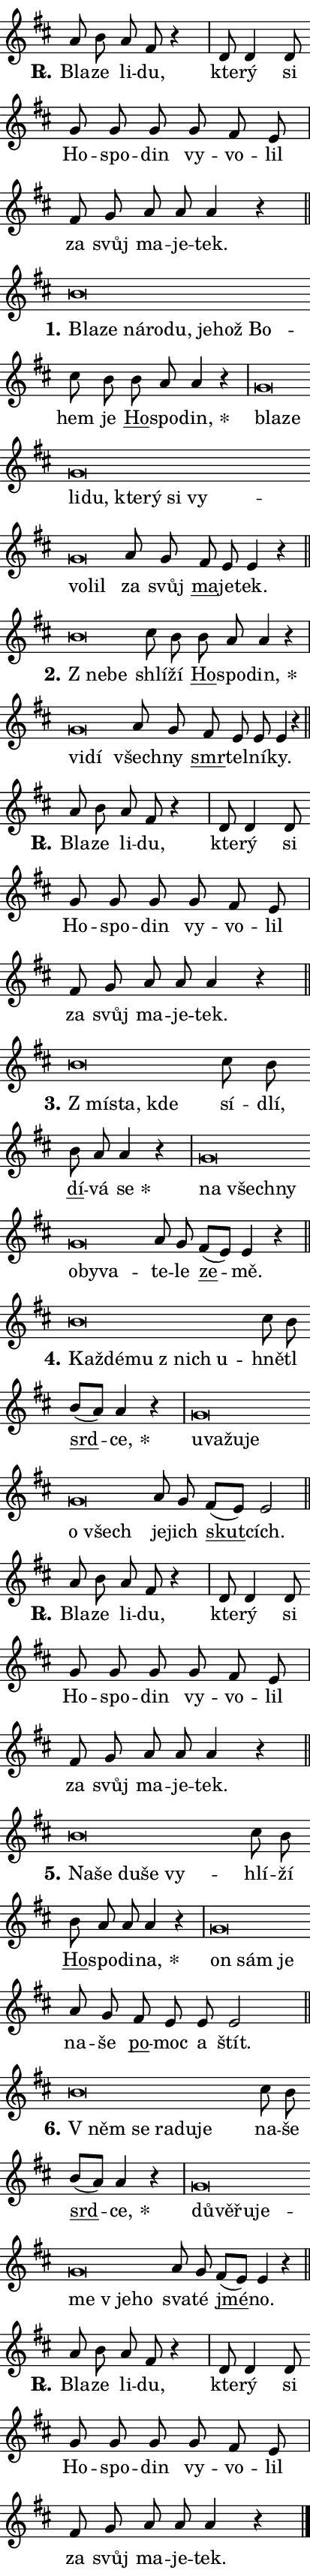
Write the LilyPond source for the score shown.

\version "2.24.0"
\header { tagline = "" }
\paper {
  indent = 0\cm
  top-margin = 0\cm
  right-margin = 0\cm
  bottom-margin = 0\cm
  left-margin = 0\cm
  paper-width = 7\cm
  page-breaking = #ly:one-page-breaking
  system-system-spacing.basic-distance = #11
  score-system-spacing.basic-distance = #11
  ragged-last = ##f
}


%% Author: Thomas Morley
%% https://lists.gnu.org/archive/html/lilypond-user/2020-05/msg00002.html
#(define (line-position grob)
"Returns position of @var[grob} in current system:
   @code{'start}, if at first time-step
   @code{'end}, if at last time-step
   @code{'middle} otherwise
"
  (let* ((col (ly:item-get-column grob))
         (ln (ly:grob-object col 'left-neighbor))
         (rn (ly:grob-object col 'right-neighbor))
         (col-to-check-left (if (ly:grob? ln) ln col))
         (col-to-check-right (if (ly:grob? rn) rn col))
         (break-dir-left
           (and
             (ly:grob-property col-to-check-left 'non-musical #f)
             (ly:item-break-dir col-to-check-left)))
         (break-dir-right
           (and
             (ly:grob-property col-to-check-right 'non-musical #f)
             (ly:item-break-dir col-to-check-right))))
        (cond ((eqv? 1 break-dir-left) 'start)
              ((eqv? -1 break-dir-right) 'end)
              (else 'middle))))

#(define (tranparent-at-line-position vctor)
  (lambda (grob)
  "Relying on @code{line-position} select the relevant enry from @var{vctor}.
Used to determine transparency,"
    (case (line-position grob)
      ((end) (not (vector-ref vctor 0)))
      ((middle) (not (vector-ref vctor 1)))
      ((start) (not (vector-ref vctor 2))))))

noteHeadBreakVisibility =
#(define-music-function (break-visibility)(vector?)
"Makes @code{NoteHead}s transparent relying on @var{break-visibility}"
#{
  \override NoteHead.transparent =
    #(tranparent-at-line-position break-visibility)
#})

#(define delete-ledgers-for-transparent-note-heads
  (lambda (grob)
    "Reads whether a @code{NoteHead} is transparent.
If so this @code{NoteHead} is removed from @code{'note-heads} from
@var{grob}, which is supposed to be @code{LedgerLineSpanner}.
As a result ledgers are not printed for this @code{NoteHead}"
    (let* ((nhds-array (ly:grob-object grob 'note-heads))
           (nhds-list
             (if (ly:grob-array? nhds-array)
                 (ly:grob-array->list nhds-array)
                 '()))
           ;; Relies on the transparent-property being done before
           ;; Staff.LedgerLineSpanner.after-line-breaking is executed.
           ;; This is fragile ...
           (to-keep
             (remove
               (lambda (nhd)
                 (ly:grob-property nhd 'transparent #f))
               nhds-list)))
      ;; TODO find a better method to iterate over grob-arrays, similiar
      ;; to filter/remove etc for lists
      ;; For now rebuilt from scratch
      (set! (ly:grob-object grob 'note-heads)  '())
      (for-each
        (lambda (nhd)
          (ly:pointer-group-interface::add-grob grob 'note-heads nhd))
        to-keep))))

hideNotes = {
  \noteHeadBreakVisibility #begin-of-line-visible
}
unHideNotes = {
  \noteHeadBreakVisibility #all-visible
}

% work-around for resetting accidentals
% https://lilypond.org/doc/v2.23/Documentation/notation/displaying-rhythms#unmetered-music
cadenzaMeasure = {
  \cadenzaOff
  \partial 1024 s1024
  \cadenzaOn
}

#(define-markup-command (accent layout props text) (markup?)
  "Underline accented syllable"
  (interpret-markup layout props
    #{\markup \override #'(offset . 4.3) \underline { #text }#}))

responsum = \markup \concat {
  "R" \hspace #-1.05 \path #0.1 #'((moveto 0 0.07) (lineto 0.9 0.8)) \hspace #0.05 "."
}

\layout {
    \context {
        \Staff
        \remove "Time_signature_engraver"
        \override LedgerLineSpanner.after-line-breaking = #delete-ledgers-for-transparent-note-heads
    }
    \context {
        \Voice {
            \override NoteHead.output-attributes = #'((class . "notehead"))
            \override Hairpin.height = #0.55
        }
    }
    \context {
        \Lyrics {
            \override StanzaNumber.output-attributes = #'((class . "stanzanumber"))
            \override LyricSpace.minimum-distance = #0.9
            \override LyricText.font-name = #"TeX Gyre Schola"
            \override LyricText.font-size = 1
            \override StanzaNumber.font-name = #"TeX Gyre Schola Bold"
            \override StanzaNumber.font-size = 1
        }
    }
}

% magnetic-lyrics.ily
%
%   written by
%     Jean Abou Samra <jean@abou-samra.fr>
%     Werner Lemberg <wl@gnu.org>
%
%   adapted by
%     Jiri Hon <jiri.hon@gmail.com>
%
% Version 2022-Apr-15

% https://www.mail-archive.com/lilypond-user@gnu.org/msg149350.html

#(define (Left_hyphen_pointer_engraver context)
   "Collect syllable-hyphen-syllable occurrences in lyrics and store
them in properties.  This engraver only looks to the left.  For
example, if the lyrics input is @code{foo -- bar}, it does the
following.

@itemize @bullet
@item
Set the @code{text} property of the @code{LyricHyphen} grob between
@q{foo} and @q{bar} to @code{foo}.

@item
Set the @code{left-hyphen} property of the @code{LyricText} grob with
text @q{foo} to the @code{LyricHyphen} grob between @q{foo} and
@q{bar}.
@end itemize

Use this auxiliary engraver in combination with the
@code{lyric-@/text::@/apply-@/magnetic-@/offset!} hook."
   (let ((hyphen #f)
         (text #f))
     (make-engraver
      (acknowledgers
       ((lyric-syllable-interface engraver grob source-engraver)
        (set! text grob)))
      (end-acknowledgers
       ((lyric-hyphen-interface engraver grob source-engraver)
        ;(when (not (grob::has-interface grob 'lyric-space-interface))
          (set! hyphen grob)));)
      ((stop-translation-timestep engraver)
       (when (and text hyphen)
         (ly:grob-set-object! text 'left-hyphen hyphen))
       (set! text #f)
       (set! hyphen #f)))))

#(define (lyric-text::apply-magnetic-offset! grob)
   "If the space between two syllables is less than the value in
property @code{LyricText@/.details@/.squash-threshold}, move the right
syllable to the left so that it gets concatenated with the left
syllable.

Use this function as a hook for
@code{LyricText@/.after-@/line-@/breaking} if the
@code{Left_@/hyphen_@/pointer_@/engraver} is active."
   (let ((hyphen (ly:grob-object grob 'left-hyphen #f)))
     (when hyphen
       (let ((left-text (ly:spanner-bound hyphen LEFT)))
         (when (grob::has-interface left-text 'lyric-syllable-interface)
           (let* ((common (ly:grob-common-refpoint grob left-text X))
                  (this-x-ext (ly:grob-extent grob common X))
                  (left-x-ext
                   (begin
                     ;; Trigger magnetism for left-text.
                     (ly:grob-property left-text 'after-line-breaking)
                     (ly:grob-extent left-text common X)))
                  ;; `delta` is the gap width between two syllables.
                  (delta (- (interval-start this-x-ext)
                            (interval-end left-x-ext)))
                  (details (ly:grob-property grob 'details))
                  (threshold (assoc-get 'squash-threshold details 0.2)))
             (when (< delta threshold)
               (let* (;; We have to manipulate the input text so that
                      ;; ligatures crossing syllable boundaries are not
                      ;; disabled.  For languages based on the Latin
                      ;; script this is essentially a beautification.
                      ;; However, for non-Western scripts it can be a
                      ;; necessity.
                      (lt (ly:grob-property left-text 'text))
                      (rt (ly:grob-property grob 'text))
                      (is-space (grob::has-interface hyphen 'lyric-space-interface))
                      (space (if is-space " " ""))
                      (space-markup (grob-interpret-markup grob " "))
                      (space-size (interval-length (ly:stencil-extent space-markup X)))
                      (extra-delta (if is-space space-size 0))
                      ;; Append new syllable.
                      (ltrt-space (if (and (string? lt) (string? rt))
                                (string-append lt space rt)
                                (make-concat-markup (list lt space rt))))
                      ;; Right-align `ltrt` to the right side.
                      (ltrt-space-markup (grob-interpret-markup
                               grob
                               (make-translate-markup
                                (cons (interval-length this-x-ext) 0)
                                (make-right-align-markup ltrt-space)))))
                 (begin
                   ;; Don't print `left-text`.
                   (ly:grob-set-property! left-text 'stencil #f)
                   ;; Set text and stencil (which holds all collected
                   ;; syllables so far) and shift it to the left.
                   (ly:grob-set-property! grob 'text ltrt-space)
                   (ly:grob-set-property! grob 'stencil ltrt-space-markup)
                   (ly:grob-translate-axis! grob (- (- delta extra-delta)) X))))))))))


#(define (lyric-hyphen::displace-bounds-first grob)
   ;; Make very sure this callback isn't triggered too early.
   (let ((left (ly:spanner-bound grob LEFT))
         (right (ly:spanner-bound grob RIGHT)))
     (ly:grob-property left 'after-line-breaking)
     (ly:grob-property right 'after-line-breaking)
     (ly:lyric-hyphen::print grob)))

squashThreshold = #0.4

\layout {
  \context {
    \Lyrics
    \consists #Left_hyphen_pointer_engraver
    \override LyricText.after-line-breaking =
      #lyric-text::apply-magnetic-offset!
    \override LyricHyphen.stencil = #lyric-hyphen::displace-bounds-first
    \override LyricText.details.squash-threshold = \squashThreshold
    \override LyricHyphen.minimum-distance = 0
    \override LyricHyphen.minimum-length = \squashThreshold
  }
}

squash = \override LyricText.details.squash-threshold = 9999
unSquash = \override LyricText.details.squash-threshold = \squashThreshold

left = \override LyricText.self-alignment-X = #LEFT
unLeft = \revert LyricText.self-alignment-X

starOffset = #(lambda (grob) 
                (let ((x_offset (ly:self-alignment-interface::aligned-on-x-parent grob)))
                  (if (= x_offset 0) 0 (+ x_offset 1.2))))

star = #(define-music-function (syllable)(string?)
"Append star separator at the end of a syllable"
#{
  \once \override LyricText.X-offset = #starOffset
  \lyricmode { \markup {
    #syllable
    \override #'((font-name . "TeX Gyre Schola Bold")) \hspace #0.2 \lower #0.65 \larger "*"
  } }
#})

starAccent = #(define-music-function (syllable)(string?)
"Append star separator at the end of a syllable and make accent"
#{
  \once \override LyricText.X-offset = #starOffset
  \lyricmode { \markup {
    \accent #syllable
    \override #'((font-name . "TeX Gyre Schola Bold")) \hspace #0.2 \lower #0.65 \larger "*"
  } }
#})

breath = #(define-music-function (syllable)(string?)
"Append breathing indicator at the end of a syllable"
#{
  \lyricmode { \markup { #syllable "+" } }
#})

optionalBreath = #(define-music-function (syllable)(string?)
"Append optional breathing indicator at the end of a syllable"
#{
  \lyricmode { \markup { #syllable "(+)" } }
#})


\score {
    <<
        \new Voice = "melody" { \cadenzaOn \key d \major \relative { a'8 b a fis r4 \cadenzaMeasure \bar "|" d8 d4 d8 \bar "" g g g \bar "" g fis e \cadenzaMeasure \bar "|" fis g a a a4 r \cadenzaMeasure \bar "||" \break } }
        \new Lyrics \lyricsto "melody" { \lyricmode { \set stanza = \responsum
Bla -- ze li -- du, kte -- rý si Ho -- spo -- din vy -- vo -- lil za svůj ma -- je -- tek. } }
    >>
    \layout {}
}

\score {
    <<
        \new Voice = "melody" { \cadenzaOn \key d \major \relative { b'\breve*1/16 \hideNotes \breve*1/16 \bar "" \breve*1/16 \bar "" \breve*1/16 \bar "" \breve*1/16 \bar "" \breve*1/16 \bar "" \breve*1/16 \breve*1/16 \bar "" \unHideNotes cis8 b \bar "" b a a4 r \cadenzaMeasure \bar "|" g\breve*1/16 \hideNotes \breve*1/16 \bar "" \breve*1/16 \bar "" \breve*1/16 \bar "" \breve*1/16 \bar "" \breve*1/16 \bar "" \breve*1/16 \bar "" \breve*1/16 \bar "" \breve*1/16 \breve*1/16 \bar "" \unHideNotes a8 g \bar "" fis e e4 r \cadenzaMeasure \bar "||" \break } }
        \new Lyrics \lyricsto "melody" { \lyricmode { \set stanza = "1."
\left Bla -- \squash ze ná -- ro -- du, je -- hož Bo -- \unLeft \unSquash hem je \markup \accent Ho -- spo -- \star din, \left bla -- \squash ze li -- du, kte -- rý si vy -- vo -- lil \unLeft \unSquash za svůj \markup \accent ma -- je -- tek. } }
    >>
    \layout {}
}

\score {
    <<
        \new Voice = "melody" { \cadenzaOn \key d \major \relative { b'\breve*1/16 \hideNotes \breve*1/16 \bar "" \unHideNotes cis8 b \bar "" b a a4 r \cadenzaMeasure \bar "|" g\breve*1/16 \hideNotes \breve*1/16 \bar "" \unHideNotes a8 g \bar "" fis e e e4 r \cadenzaMeasure \bar "||" \break } }
        \new Lyrics \lyricsto "melody" { \lyricmode { \set stanza = "2."
\left "Z ne" -- \squash be \unLeft \unSquash shlí -- ží \markup \accent Ho -- spo -- \star din, \left vi -- \squash dí \unLeft \unSquash všech -- ny \markup \accent smr -- tel -- ní -- ky. } }
    >>
    \layout {}
}

\score {
    <<
        \new Voice = "melody" { \cadenzaOn \key d \major \relative { a'8 b a fis r4 \cadenzaMeasure \bar "|" d8 d4 d8 \bar "" g g g \bar "" g fis e \cadenzaMeasure \bar "|" fis g a a a4 r \cadenzaMeasure \bar "||" \break } }
        \new Lyrics \lyricsto "melody" { \lyricmode { \set stanza = \responsum
Bla -- ze li -- du, kte -- rý si Ho -- spo -- din vy -- vo -- lil za svůj ma -- je -- tek. } }
    >>
    \layout {}
}

\score {
    <<
        \new Voice = "melody" { \cadenzaOn \key d \major \relative { b'\breve*1/16 \hideNotes \breve*1/16 \breve*1/16 \bar "" \unHideNotes cis8 b \bar "" b a a4 r \cadenzaMeasure \bar "|" g\breve*1/16 \hideNotes \breve*1/16 \bar "" \breve*1/16 \bar "" \breve*1/16 \bar "" \breve*1/16 \breve*1/16 \bar "" \unHideNotes a8 g \bar "" fis[( e)] e4 r \cadenzaMeasure \bar "||" \break } }
        \new Lyrics \lyricsto "melody" { \lyricmode { \set stanza = "3."
\left "Z mí" -- \squash sta, kde \unLeft \unSquash sí -- dlí, \markup \accent dí -- vá \star se \left na \squash všech -- ny o -- by -- va -- \unLeft \unSquash te -- le \markup \accent ze -- mě. } }
    >>
    \layout {}
}

\score {
    <<
        \new Voice = "melody" { \cadenzaOn \key d \major \relative { b'\breve*1/16 \hideNotes \breve*1/16 \bar "" \breve*1/16 \bar "" \breve*1/16 \breve*1/16 \bar "" \unHideNotes cis8 b \bar "" b[( a)] a4 r \cadenzaMeasure \bar "|" g\breve*1/16 \hideNotes \breve*1/16 \bar "" \breve*1/16 \bar "" \breve*1/16 \bar "" \breve*1/16 \breve*1/16 \bar "" \unHideNotes a8 g \bar "" fis[( e)] e2 \cadenzaMeasure \bar "||" \break } }
        \new Lyrics \lyricsto "melody" { \lyricmode { \set stanza = "4."
\left Kaž -- \squash dé -- mu "z nich" u -- \unLeft \unSquash hně -- tl \markup \accent srd -- \star ce, \left u -- \squash va -- žu -- je o všech \unLeft \unSquash je -- jich \markup \accent skut -- cích. } }
    >>
    \layout {}
}

\score {
    <<
        \new Voice = "melody" { \cadenzaOn \key d \major \relative { a'8 b a fis r4 \cadenzaMeasure \bar "|" d8 d4 d8 \bar "" g g g \bar "" g fis e \cadenzaMeasure \bar "|" fis g a a a4 r \cadenzaMeasure \bar "||" \break } }
        \new Lyrics \lyricsto "melody" { \lyricmode { \set stanza = \responsum
Bla -- ze li -- du, kte -- rý si Ho -- spo -- din vy -- vo -- lil za svůj ma -- je -- tek. } }
    >>
    \layout {}
}

\score {
    <<
        \new Voice = "melody" { \cadenzaOn \key d \major \relative { b'\breve*1/16 \hideNotes \breve*1/16 \bar "" \breve*1/16 \bar "" \breve*1/16 \breve*1/16 \bar "" \unHideNotes cis8 b \bar "" b a a a4 r \cadenzaMeasure \bar "|" g\breve*1/16 \hideNotes \breve*1/16 \breve*1/16 \bar "" \unHideNotes a8 g \bar "" fis e e e2 \cadenzaMeasure \bar "||" \break } }
        \new Lyrics \lyricsto "melody" { \lyricmode { \set stanza = "5."
\left Na -- \squash še du -- še vy -- \unLeft \unSquash hlí -- ží \markup \accent Ho -- spo -- di -- \star na, \left on \squash sám je \unLeft \unSquash na -- še \markup \accent po -- moc a štít. } }
    >>
    \layout {}
}

\score {
    <<
        \new Voice = "melody" { \cadenzaOn \key d \major \relative { b'\breve*1/16 \hideNotes \breve*1/16 \bar "" \breve*1/16 \bar "" \breve*1/16 \breve*1/16 \bar "" \unHideNotes cis8 b \bar "" b[( a)] a4 r \cadenzaMeasure \bar "|" g\breve*1/16 \hideNotes \breve*1/16 \bar "" \breve*1/16 \bar "" \breve*1/16 \bar "" \breve*1/16 \bar "" \breve*1/16 \breve*1/16 \bar "" \unHideNotes a8 g \bar "" fis[( e)] e4 r \cadenzaMeasure \bar "||" \break } }
        \new Lyrics \lyricsto "melody" { \lyricmode { \set stanza = "6."
\left "V něm" \squash se ra -- du -- je \unLeft \unSquash na -- še \markup \accent srd -- \star ce, \left dů -- \squash vě -- řu -- je -- me "v je" -- ho \unLeft \unSquash sva -- té \markup \accent jmé -- no. } }
    >>
    \layout {}
}

\score {
    <<
        \new Voice = "melody" { \cadenzaOn \key d \major \relative { a'8 b a fis r4 \cadenzaMeasure \bar "|" d8 d4 d8 \bar "" g g g \bar "" g fis e \cadenzaMeasure \bar "|" fis g a a a4 r \cadenzaMeasure \bar "||" \break } \bar "|." }
        \new Lyrics \lyricsto "melody" { \lyricmode { \set stanza = \responsum
Bla -- ze li -- du, kte -- rý si Ho -- spo -- din vy -- vo -- lil za svůj ma -- je -- tek. } }
    >>
    \layout {}
}
